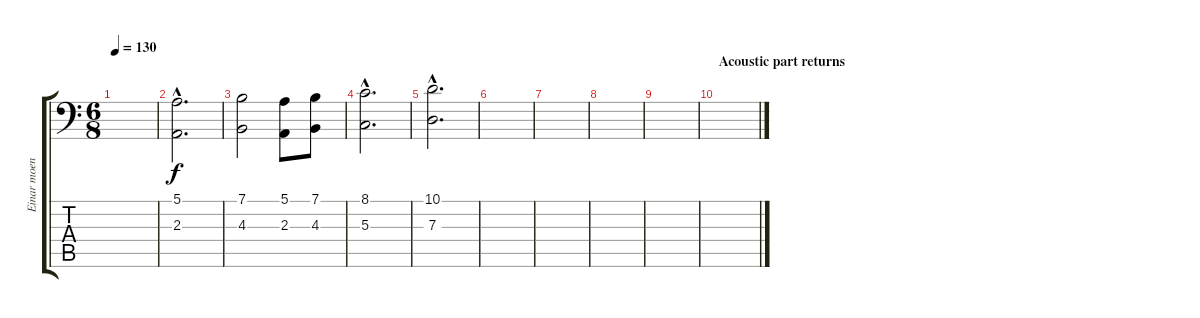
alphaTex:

\track ("Einar moen (low)" "Einar moen") {instrument stringensemble1}
\staff {score tabs}
\tuning (E3 B2 G2 D2 A1 E1) {hide}
\ts (6 8)
\tempo 130
\clef f4
\ks c
|
(5.1{hac} 2.3{hac}).2{d} |
(7.1 4.3).2 (5.1 2.3).8 (7.1 4.3).8 |
(8.1{hac} 5.3{hac}).2{d} |
(10.1{hac} 7.3{hac}).2{d} |
|
|
|
|
\section ("" "Acoustic part returns")
